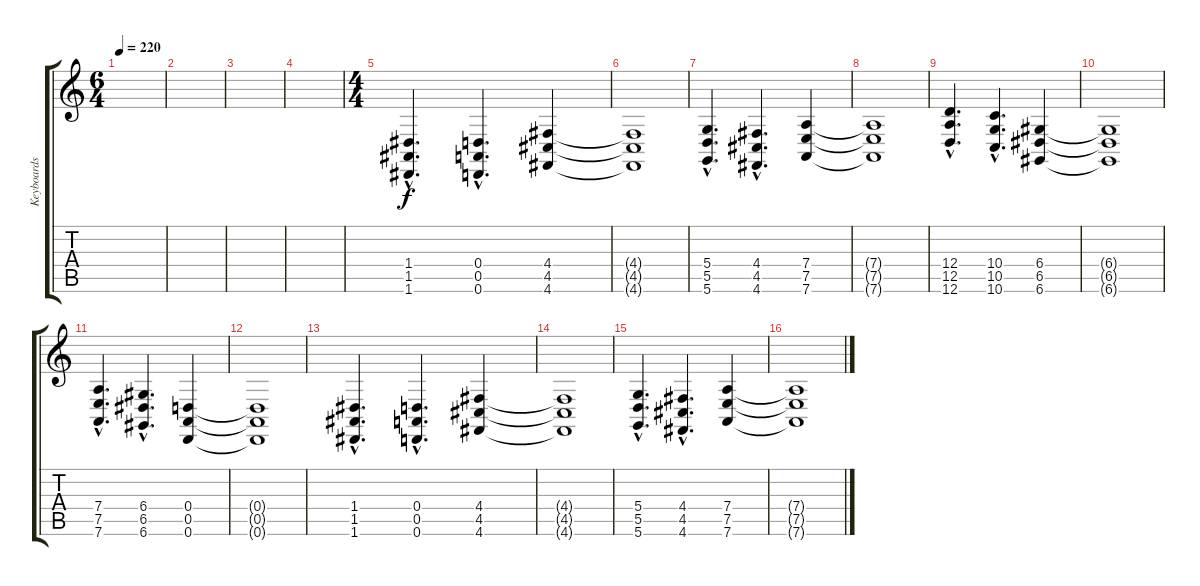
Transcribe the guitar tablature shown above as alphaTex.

\track ("Keyboards" "Keyboards") {instrument stringensemble1}
\staff {score tabs}
\tuning (E4 B3 G3 D3 A2 D2) {hide}
\ts (6 4)
\tempo 220
\clef g2
\ks c
|
|
|
|
\ts (4 4)
(1.4{hac} 1.5{hac} 1.6{hac}).4{d volume 12 instrument reedorgan} (0.4{hac} 0.5{hac} 0.6{hac}).4{d} (4.4 4.5 4.6).4 |
(4.4{t} 4.5{t} 4.6{t}).1 |
(5.4{hac} 5.5{hac} 5.6{hac}).4{d} (4.4{hac} 4.5{hac} 4.6{hac}).4{d} (7.4 7.5 7.6).4 |
(7.4{t} 7.5{t} 7.6{t}).1 |
(12.4{hac} 12.5{hac} 12.6{hac}).4{d} (10.4{hac} 10.5{hac} 10.6{hac}).4{d} (6.4 6.5 6.6).4 |
(6.4{t} 6.5{t} 6.6{t}).1 |
(7.4{hac} 7.5{hac} 7.6{hac}).4{d} (6.4{hac} 6.5{hac} 6.6{hac}).4{d} (0.4 0.5 0.6).4 |
(0.4{t} 0.5{t} 0.6{t}).1 |
(1.4{hac} 1.5{hac} 1.6{hac}).4{d volume 12 instrument reedorgan} (0.4{hac} 0.5{hac} 0.6{hac}).4{d} (4.4 4.5 4.6).4 |
(4.4{t} 4.5{t} 4.6{t}).1 |
(5.4{hac} 5.5{hac} 5.6{hac}).4{d} (4.4{hac} 4.5{hac} 4.6{hac}).4{d} (7.4 7.5 7.6).4 |
(7.4{t} 7.5{t} 7.6{t}).1
